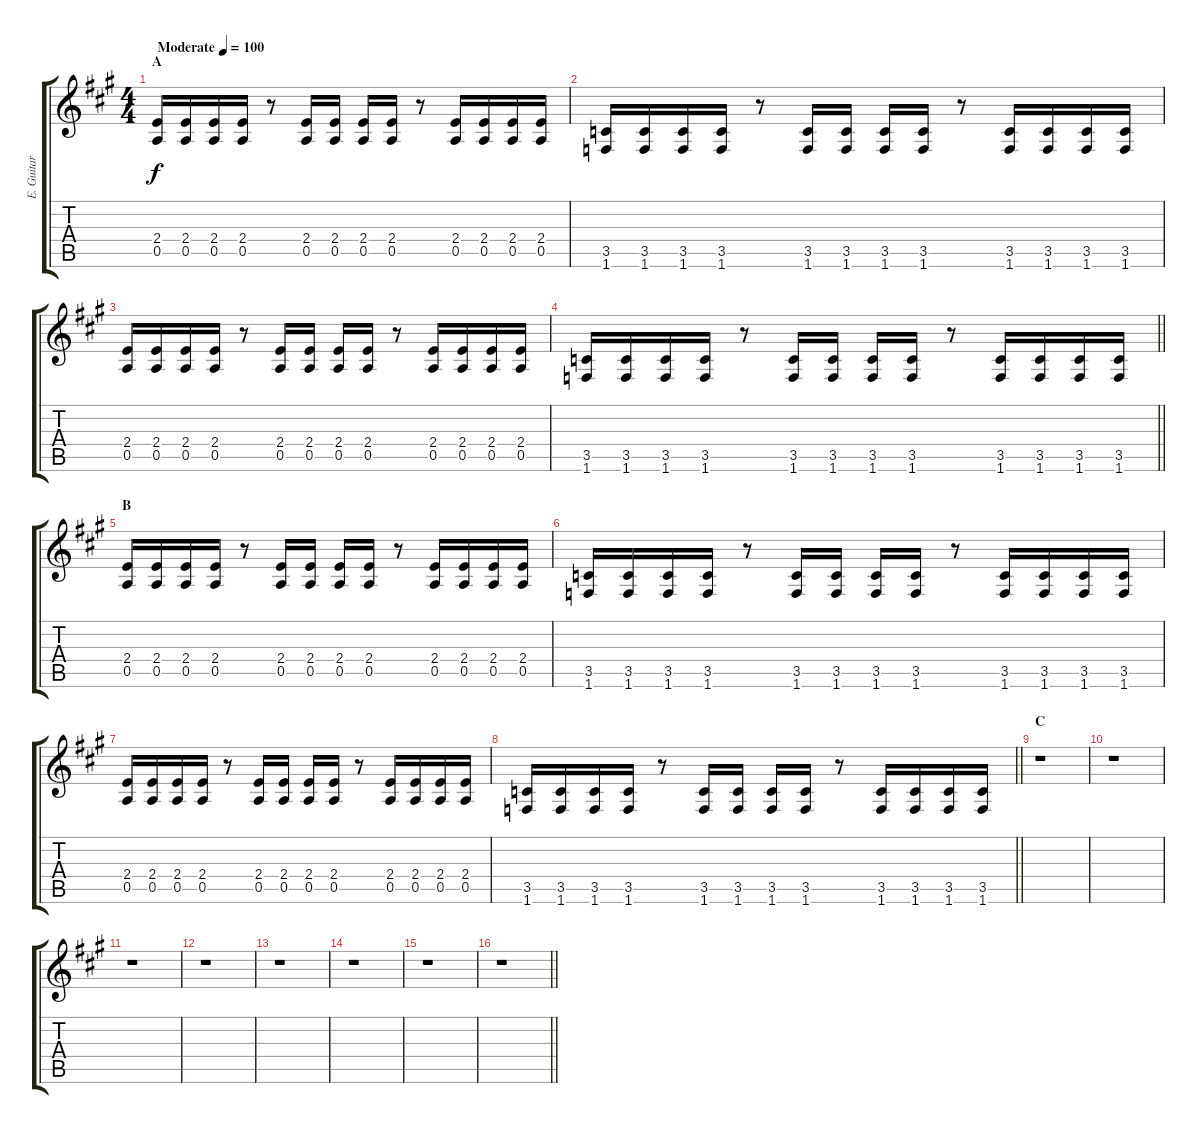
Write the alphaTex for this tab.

\track ("E. Guitar II" "E. Guitar ") {instrument overdrivenguitar}
\staff {score tabs}
\tuning (E4 B3 G3 D3 A2 E2) {hide}
\ts (4 4)
\section ("" "A")
\tempo (100 "Moderate")
\clef g2
\ks a
(2.4 0.5).16{dy f instrument overdrivenguitar} (2.4 0.5).16 (2.4 0.5).16 (2.4 0.5).16 r.8 (2.4 0.5).16 (2.4 0.5).16 (2.4 0.5).16 (2.4 0.5).16 r.8 (2.4 0.5).16 (2.4 0.5).16 (2.4 0.5).16 (2.4 0.5).16 |
(3.5 1.6).16 (3.5 1.6).16 (3.5 1.6).16 (3.5 1.6).16 r.8 (3.5 1.6).16 (3.5 1.6).16 (3.5 1.6).16 (3.5 1.6).16 r.8 (3.5 1.6).16 (3.5 1.6).16 (3.5 1.6).16 (3.5 1.6).16 |
(2.4 0.5).16 (2.4 0.5).16 (2.4 0.5).16 (2.4 0.5).16 r.8 (2.4 0.5).16 (2.4 0.5).16 (2.4 0.5).16 (2.4 0.5).16 r.8 (2.4 0.5).16 (2.4 0.5).16 (2.4 0.5).16 (2.4 0.5).16 |
\barLineRight lightlight
(3.5 1.6).16 (3.5 1.6).16 (3.5 1.6).16 (3.5 1.6).16 r.8 (3.5 1.6).16 (3.5 1.6).16 (3.5 1.6).16 (3.5 1.6).16 r.8 (3.5 1.6).16 (3.5 1.6).16 (3.5 1.6).16 (3.5 1.6).16 |
\section ("" "B")
(2.4 0.5).16 (2.4 0.5).16 (2.4 0.5).16 (2.4 0.5).16 r.8 (2.4 0.5).16 (2.4 0.5).16 (2.4 0.5).16 (2.4 0.5).16 r.8 (2.4 0.5).16 (2.4 0.5).16 (2.4 0.5).16 (2.4 0.5).16 |
(3.5 1.6).16 (3.5 1.6).16 (3.5 1.6).16 (3.5 1.6).16 r.8 (3.5 1.6).16 (3.5 1.6).16 (3.5 1.6).16 (3.5 1.6).16 r.8 (3.5 1.6).16 (3.5 1.6).16 (3.5 1.6).16 (3.5 1.6).16 |
(2.4 0.5).16 (2.4 0.5).16 (2.4 0.5).16 (2.4 0.5).16 r.8 (2.4 0.5).16 (2.4 0.5).16 (2.4 0.5).16 (2.4 0.5).16 r.8 (2.4 0.5).16 (2.4 0.5).16 (2.4 0.5).16 (2.4 0.5).16 |
\barLineRight lightlight
(3.5 1.6).16 (3.5 1.6).16 (3.5 1.6).16 (3.5 1.6).16 r.8 (3.5 1.6).16 (3.5 1.6).16 (3.5 1.6).16 (3.5 1.6).16 r.8 (3.5 1.6).16 (3.5 1.6).16 (3.5 1.6).16 (3.5 1.6).16 |
\section ("" "C")
r.1 |
r.1 |
r.1 |
r.1 |
r.1 |
r.1 |
r.1 |
\barLineRight lightlight
r.1
